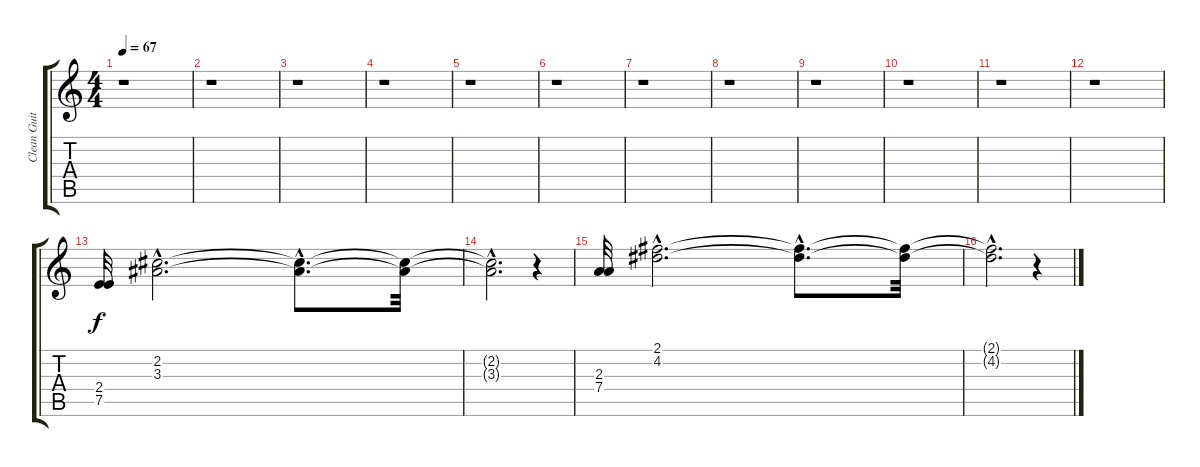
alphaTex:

\track ("Clean Guitar" "Clean Guit") {instrument electricguitarclean}
\staff {score tabs}
\tuning (E4 B3 G3 D3 A2 E2) {hide}
\ts (4 4)
\tempo 67
\clef g2
\ks c
r.1{dy f} |
r.1 |
r.1 |
r.1 |
r.1 |
r.1 |
r.1 |
r.1 |
r.1 |
r.1 |
r.1 |
r.1 |
(2.4 7.5).32 (2.2{hac} 3.3{hac}).2{d} (2.2{hac t} 3.3{hac t}).8{d} (2.2{t} 3.3{t}).32 |
(2.2{hac t} 3.3{hac t}).2{d} r.4 |
(2.3 7.4).32 (2.1{hac} 4.2{hac}).2{d} (2.1{hac t} 4.2{hac t}).8{d} (2.1{t} 4.2{t}).32 |
(2.1{hac t} 4.2{hac t}).2{d} r.4
